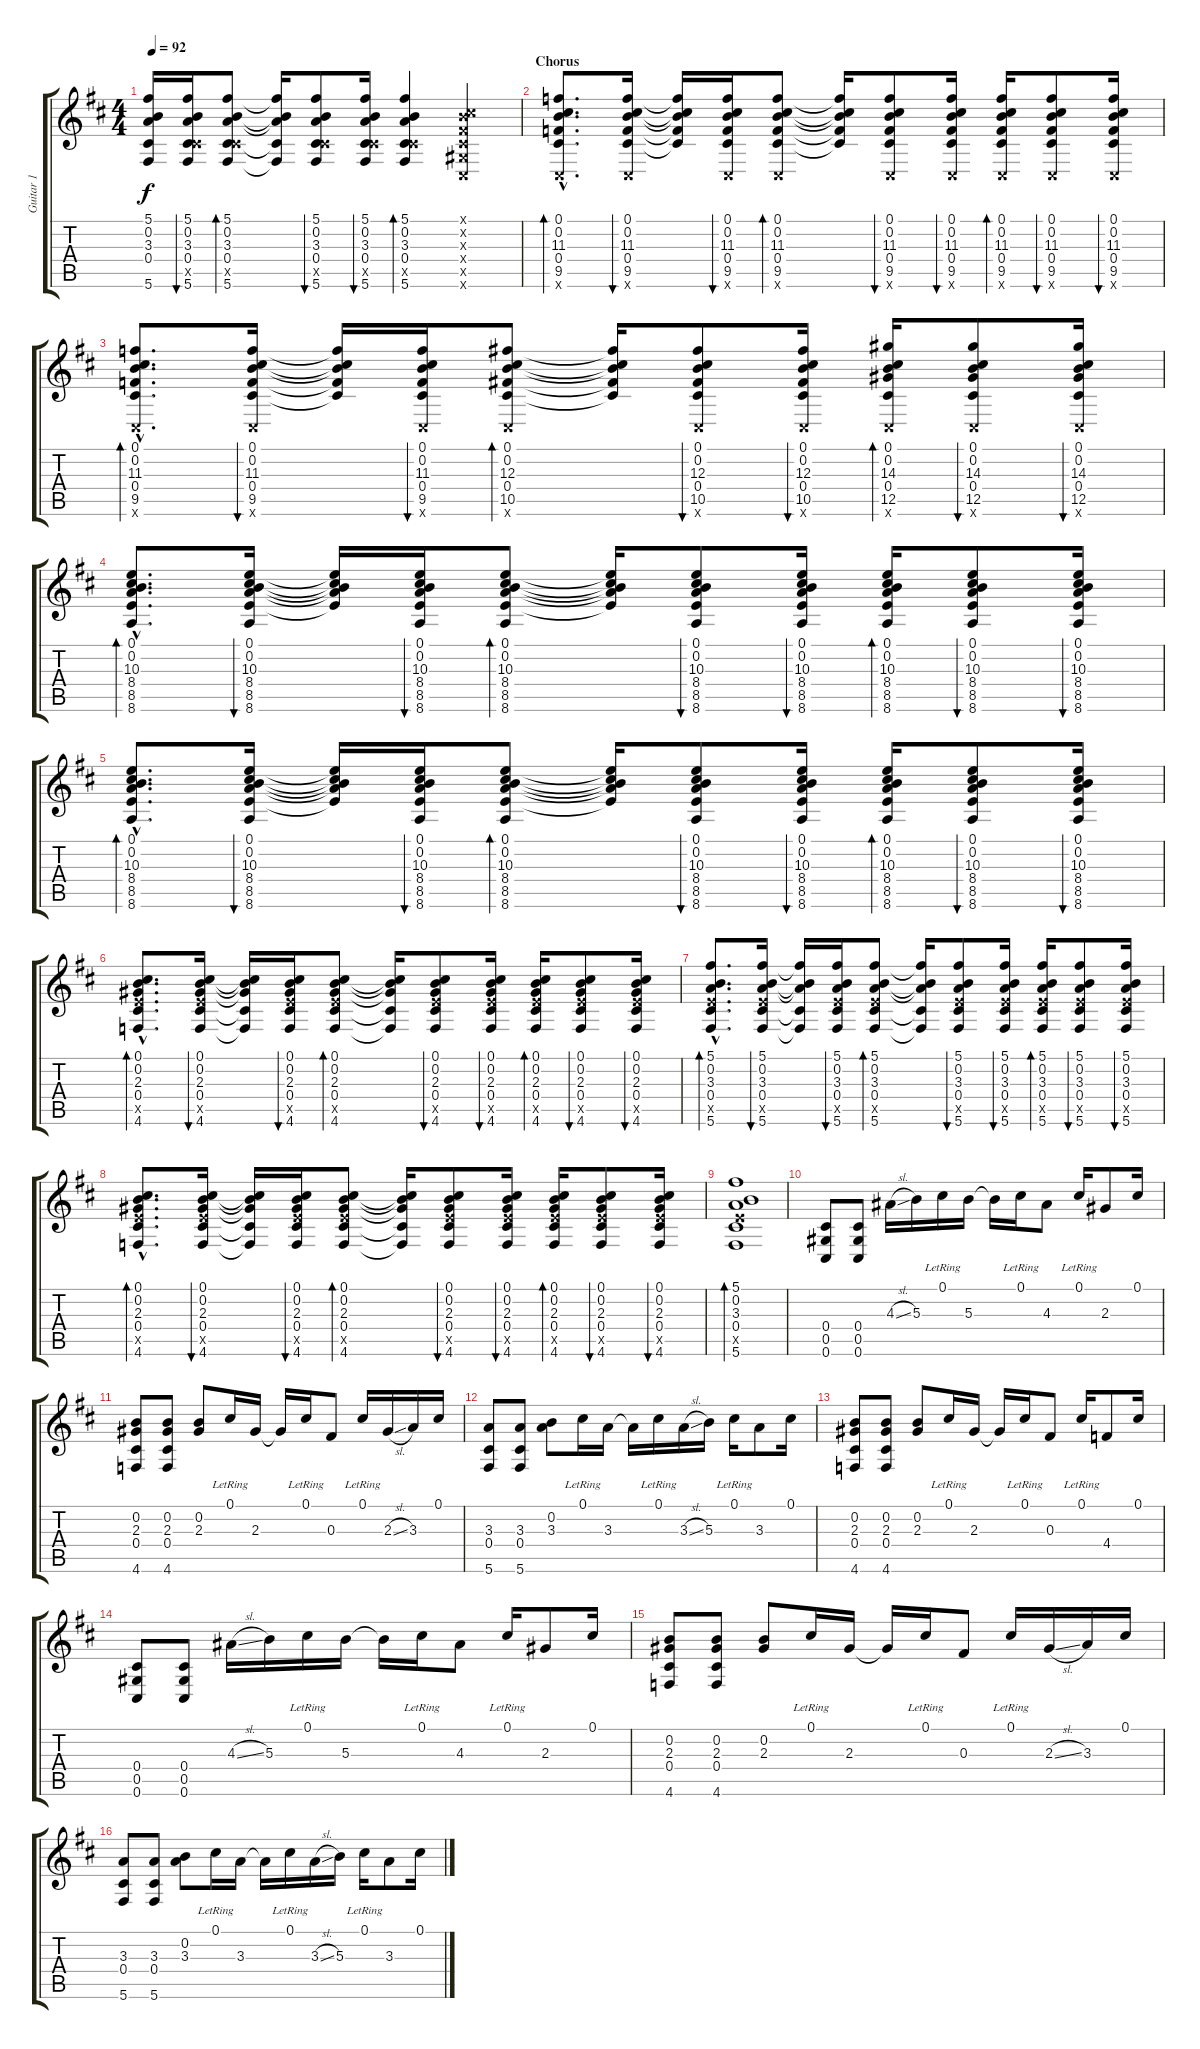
\track ("Guitar 1" "Guitar 1") {instrument acousticguitarnylon}
\staff {score tabs}
\tuning (Db4 B3 Gb3 Db3 Ab2 Db2) {hide}
\ts (4 4)
\tempo 92
\clef g2
\ks d
(5.1{t} 0.2{t} 3.3{t} 0.4{t} 5.6{t}).16{dy f} (5.1 0.2 3.3 0.4 5.5{x} 5.6).16{bu 60} (5.1 0.2 3.3 0.4 5.5{x} 5.6).8{bd 60} (5.1{t} 0.2{t} 3.3{t} 0.4{t} 5.6{t}).16 (5.1 0.2 3.3 0.4 5.5{x} 5.6).8{bu 60} (5.1 0.2 3.3 0.4 5.5{x} 5.6).16{bu 60} (5.1 0.2 3.3 0.4 5.5{x} 5.6).4{bd 60} (0.1{x} 0.2{x} 0.3{x} 0.4{x} 0.5{x} 0.6{x}).4 |
\section ("" "Chorus")
(0.1{hac} 0.2{hac} 11.3{hac} 0.4{hac} 9.5{hac} 0.6{hac x}).8{d bd 60} (0.1 0.2 11.3 0.4 9.5 0.6{x}).16{bu 60} (0.1{t} 0.2{t} 11.3{t} 0.4{t} 9.5{t}).16 (0.1 0.2 11.3 0.4 9.5 0.6{x}).16{bu 60} (0.1 0.2 11.3 0.4 9.5 0.6{x}).8{bd 60} (0.1{t} 0.2{t} 11.3{t} 0.4{t} 9.5{t}).16 (0.1 0.2 11.3 0.4 9.5 0.6{x}).8{bu 60} (0.1 0.2 11.3 0.4 9.5 0.6{x}).16{bu 60} (0.1 0.2 11.3 0.4 9.5 0.6{x}).16{bd 60} (0.1 0.2 11.3 0.4 9.5 0.6{x}).8{bu 60} (0.1 0.2 11.3 0.4 9.5 0.6{x}).16{bu 60} |
(0.1{hac} 0.2{hac} 11.3{hac} 0.4{hac} 9.5{hac} 0.6{hac x}).8{d bd 60} (0.1 0.2 11.3 0.4 9.5 0.6{x}).16{bu 60} (0.1{t} 0.2{t} 11.3{t} 0.4{t} 9.5{t}).16 (0.1 0.2 11.3 0.4 9.5 0.6{x}).16{bu 60} (0.1 0.2 12.3 0.4 10.5 0.6{x}).8{bd 60} (0.1{t} 0.2{t} 12.3{t} 0.4{t} 10.5{t}).16 (0.1 0.2 12.3 0.4 10.5 0.6{x}).8{bu 60} (0.1 0.2 12.3 0.4 10.5 0.6{x}).16{bu 60} (0.1 0.2 14.3 0.4 12.5 0.6{x}).16{bd 60} (0.1 0.2 14.3 0.4 12.5 0.6{x}).8{bu 60} (0.1 0.2 14.3 0.4 12.5 0.6{x}).16{bu 60} |
(0.1{hac} 0.2{hac} 10.3{hac} 8.4{hac} 8.5{hac} 8.6{hac}).8{d bd 60} (0.1 0.2 10.3 8.4 8.5 8.6).16{bu 60} (0.1{t} 0.2{t} 10.3{t} 8.4{t} 8.5{t}).16 (0.1 0.2 10.3 8.4 8.5 8.6).16{bu 60} (0.1 0.2 10.3 8.4 8.5 8.6).8{bd 60} (0.1{t} 0.2{t} 10.3{t} 8.4{t} 8.5{t}).16 (0.1 0.2 10.3 8.4 8.5 8.6).8{bu 60} (0.1 0.2 10.3 8.4 8.5 8.6).16{bu 60} (0.1 0.2 10.3 8.4 8.5 8.6).16{bd 60} (0.1 0.2 10.3 8.4 8.5 8.6).8{bu 60} (0.1 0.2 10.3 8.4 8.5 8.6).16{bu 60} |
(0.1{hac} 0.2{hac} 10.3{hac} 8.4{hac} 8.5{hac} 8.6{hac}).8{d bd 60} (0.1 0.2 10.3 8.4 8.5 8.6).16{bu 60} (0.1{t} 0.2{t} 10.3{t} 8.4{t} 8.5{t}).16 (0.1 0.2 10.3 8.4 8.5 8.6).16{bu 60} (0.1 0.2 10.3 8.4 8.5 8.6).8{bd 60} (0.1{t} 0.2{t} 10.3{t} 8.4{t} 8.5{t}).16 (0.1 0.2 10.3 8.4 8.5 8.6).8{bu 60} (0.1 0.2 10.3 8.4 8.5 8.6).16{bu 60} (0.1 0.2 10.3 8.4 8.5 8.6).16{bd 60} (0.1 0.2 10.3 8.4 8.5 8.6).8{bu 60} (0.1 0.2 10.3 8.4 8.5 8.6).16{bu 60} |
(0.1{hac} 0.2{hac} 2.3{hac} 0.4{hac} 8.5{hac x} 4.6{hac}).8{d bd 60} (0.1 0.2 2.3 0.4 8.5{x} 4.6).16{bu 60} (0.1{t} 0.2{t} 2.3{t} 0.4{t} 4.6{t}).16 (0.1 0.2 2.3 0.4 8.5{x} 4.6).16{bu 60} (0.1 0.2 2.3 0.4 8.5{x} 4.6).8{bd 60} (0.1{t} 0.2{t} 2.3{t} 0.4{t} 4.6{t}).16 (0.1 0.2 2.3 0.4 8.5{x} 4.6).8{bu 60} (0.1 0.2 2.3 0.4 8.5{x} 4.6).16{bu 60} (0.1 0.2 2.3 0.4 8.5{x} 4.6).16{bd 60} (0.1 0.2 2.3 0.4 8.5{x} 4.6).8{bu 60} (0.1 0.2 2.3 0.4 8.5{x} 4.6).16{bu 60} |
(5.1{hac} 0.2{hac} 3.3{hac} 0.4{hac} 8.5{hac x} 5.6{hac}).8{d bd 60} (5.1 0.2 3.3 0.4 8.5{x} 5.6).16{bu 60} (5.1{t} 0.2{t} 3.3{t} 0.4{t} 5.6{t}).16 (5.1 0.2 3.3 0.4 8.5{x} 5.6).16{bu 60} (5.1 0.2 3.3 0.4 8.5{x} 5.6).8{bd 60} (5.1{t} 0.2{t} 3.3{t} 0.4{t} 5.6{t}).16 (5.1 0.2 3.3 0.4 8.5{x} 5.6).8{bu 60} (5.1 0.2 3.3 0.4 8.5{x} 5.6).16{bu 60} (5.1 0.2 3.3 0.4 8.5{x} 5.6).16{bd 60} (5.1 0.2 3.3 0.4 8.5{x} 5.6).8{bu 60} (5.1 0.2 3.3 0.4 8.5{x} 5.6).16{bu 60} |
(0.1{hac} 0.2{hac} 2.3{hac} 0.4{hac} 8.5{hac x} 4.6{hac}).8{d bd 60} (0.1 0.2 2.3 0.4 8.5{x} 4.6).16{bu 60} (0.1{t} 0.2{t} 2.3{t} 0.4{t} 4.6{t}).16 (0.1 0.2 2.3 0.4 8.5{x} 4.6).16{bu 60} (0.1 0.2 2.3 0.4 8.5{x} 4.6).8{bd 60} (0.1{t} 0.2{t} 2.3{t} 0.4{t} 4.6{t}).16 (0.1 0.2 2.3 0.4 8.5{x} 4.6).8{bu 60} (0.1 0.2 2.3 0.4 8.5{x} 4.6).16{bu 60} (0.1 0.2 2.3 0.4 8.5{x} 4.6).16{bd 60} (0.1 0.2 2.3 0.4 8.5{x} 4.6).8{bu 60} (0.1 0.2 2.3 0.4 8.5{x} 4.6).16{bu 60} |
(5.1 0.2 3.3 0.4 8.5{x} 5.6).1{bd 60} |
(0.4 0.5 0.6).8 (0.4 0.5 0.6).8 4.3{sl}.16 5.3.16 0.1{lr}.16 5.3.16 5.3{t}.16 0.1{lr}.16 4.3.8 0.1{lr}.16 2.3.8 0.1.16 |
(0.2 2.3 0.4 4.6).8 (0.2 2.3 0.4 4.6).8 (0.2 2.3).8 0.1{lr}.16 2.3.16 2.3{t}.16 0.1{lr}.16 0.3.8 0.1{lr}.16 2.3{sl}.16 3.3.16 0.1.16 |
(3.3 0.4 5.6).8 (3.3 0.4 5.6).8 (0.2 3.3).8 0.1{lr}.16 3.3.16 3.3{t}.16 0.1{lr}.16 3.3{sl}.16 5.3.16 0.1{lr}.16 3.3.8 0.1.16 |
(0.2 2.3 0.4 4.6).8 (0.2 2.3 0.4 4.6).8 (0.2 2.3).8 0.1{lr}.16 2.3.16 2.3{t}.16 0.1{lr}.16 0.3.8 0.1{lr}.16 4.4.8 0.1.16 |
(0.4 0.5 0.6).8 (0.4 0.5 0.6).8 4.3{sl}.16 5.3.16 0.1{lr}.16 5.3.16 5.3{t}.16 0.1{lr}.16 4.3.8 0.1{lr}.16 2.3.8 0.1.16 |
(0.2 2.3 0.4 4.6).8 (0.2 2.3 0.4 4.6).8 (0.2 2.3).8 0.1{lr}.16 2.3.16 2.3{t}.16 0.1{lr}.16 0.3.8 0.1{lr}.16 2.3{sl}.16 3.3.16 0.1.16 |
(3.3 0.4 5.6).8 (3.3 0.4 5.6).8 (0.2 3.3).8 0.1{lr}.16 3.3.16 3.3{t}.16 0.1{lr}.16 3.3{sl}.16 5.3.16 0.1{lr}.16 3.3.8 0.1.16
